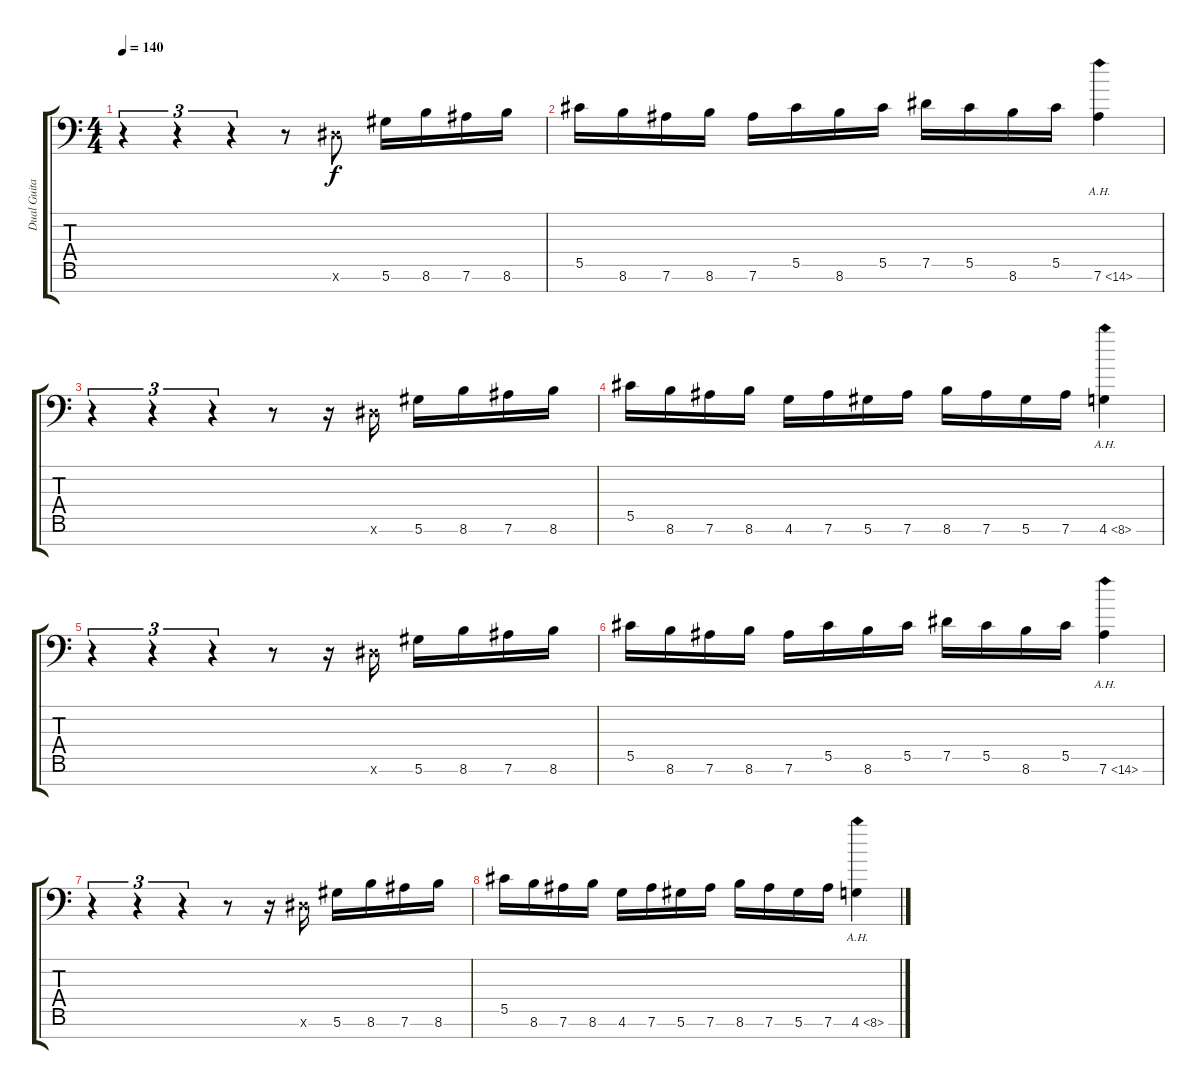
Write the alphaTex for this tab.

\track ("Dual Guitar" "Dual Guita") {instrument overdrivenguitar}
\staff {score tabs}
\tuning (Eb4 Bb3 Gb3 Db3 Ab2 Eb2 Bb1) {hide}
\ts (4 4)
\tempo 140
\clef f4
\ks c
r.4{tu (3 2) dy f} r.4{tu (3 2)} r.4{tu (3 2)} r.8 0.6{x}.8 5.6.16 8.6.16 7.6.16 8.6.16 |
5.5.16 8.6.16 7.6.16 8.6.16 7.6.16 5.5.16 8.6.16 5.5.16 7.5.16 5.5.16 8.6.16 5.5.16 7.6{ah 7}.4 |
r.4{tu (3 2)} r.4{tu (3 2)} r.4{tu (3 2)} r.8 r.16 0.6{x}.16 5.6.16 8.6.16 7.6.16 8.6.16 |
5.5.16 8.6.16 7.6.16 8.6.16 4.6.16 7.6.16 5.6.16 7.6.16 8.6.16 7.6.16 5.6.16 7.6.16 4.6{ah 4}.4 |
r.4{tu (3 2)} r.4{tu (3 2)} r.4{tu (3 2)} r.8 r.16 0.6{x}.16 5.6.16 8.6.16 7.6.16 8.6.16 |
5.5.16 8.6.16 7.6.16 8.6.16 7.6.16 5.5.16 8.6.16 5.5.16 7.5.16 5.5.16 8.6.16 5.5.16 7.6{ah 7}.4 |
r.4{tu (3 2)} r.4{tu (3 2)} r.4{tu (3 2)} r.8 r.16 0.6{x}.16 5.6.16 8.6.16 7.6.16 8.6.16 |
5.5.16 8.6.16 7.6.16 8.6.16 4.6.16 7.6.16 5.6.16 7.6.16 8.6.16 7.6.16 5.6.16 7.6.16 4.6{ah 4}.4
